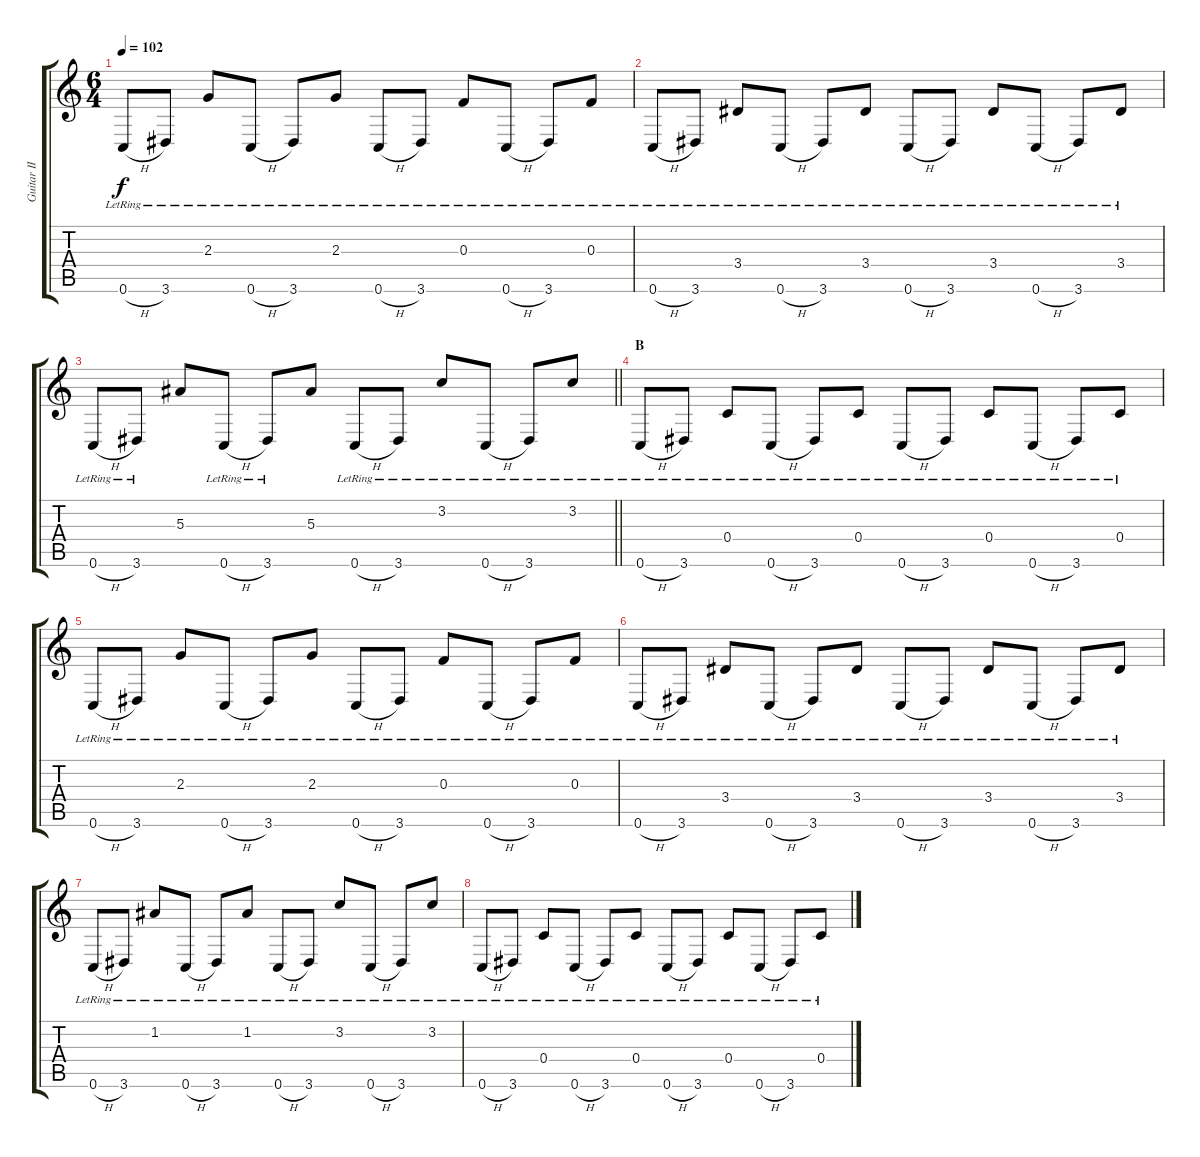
\track ("Guitar II" "Guitar II") {instrument acousticguitarnylon}
\staff {score tabs}
\tuning (D4 A3 F3 C3 G2 C2) {hide}
\ts (6 4)
\tempo 102
\clef g2
\ks c
0.6{h lr}.8{dy f} 3.6{lr}.8 2.3{lr}.8 0.6{h lr}.8 3.6{lr}.8 2.3{lr}.8 0.6{h lr}.8 3.6{lr}.8 0.3{lr}.8 0.6{h lr}.8 3.6{lr}.8 0.3{lr}.8 |
0.6{h lr}.8 3.6{lr}.8 3.4{lr}.8 0.6{h lr}.8 3.6{lr}.8 3.4{lr}.8 0.6{h lr}.8 3.6{lr}.8 3.4{lr}.8 0.6{h lr}.8 3.6{lr}.8 3.4{lr}.8 |
\barLineRight lightlight
0.6{h lr}.8 3.6{lr}.8 5.3.8 0.6{h lr}.8 3.6{lr}.8 5.3.8 0.6{h lr}.8 3.6{lr}.8 3.2{lr}.8 0.6{h lr}.8 3.6{lr}.8 3.2{lr}.8 |
\section ("" "B")
0.6{h lr}.8 3.6{lr}.8 0.4{lr}.8 0.6{h lr}.8 3.6{lr}.8 0.4{lr}.8 0.6{h lr}.8 3.6{lr}.8 0.4{lr}.8 0.6{h lr}.8 3.6{lr}.8 0.4{lr}.8 |
0.6{h lr}.8 3.6{lr}.8 2.3{lr}.8 0.6{h lr}.8 3.6{lr}.8 2.3{lr}.8 0.6{h lr}.8 3.6{lr}.8 0.3{lr}.8 0.6{h lr}.8 3.6{lr}.8 0.3{lr}.8 |
0.6{h lr}.8 3.6{lr}.8 3.4{lr}.8 0.6{h lr}.8 3.6{lr}.8 3.4{lr}.8 0.6{h lr}.8 3.6{lr}.8 3.4{lr}.8 0.6{h lr}.8 3.6{lr}.8 3.4{lr}.8 |
0.6{h lr}.8 3.6{lr}.8 1.2{lr}.8 0.6{h lr}.8 3.6{lr}.8 1.2{lr}.8 0.6{h lr}.8 3.6{lr}.8 3.2{lr}.8 0.6{h lr}.8 3.6{lr}.8 3.2{lr}.8 |
0.6{h lr}.8 3.6{lr}.8 0.4{lr}.8 0.6{h lr}.8 3.6{lr}.8 0.4{lr}.8 0.6{h lr}.8 3.6{lr}.8 0.4{lr}.8 0.6{h lr}.8 3.6{lr}.8 0.4{lr}.8
